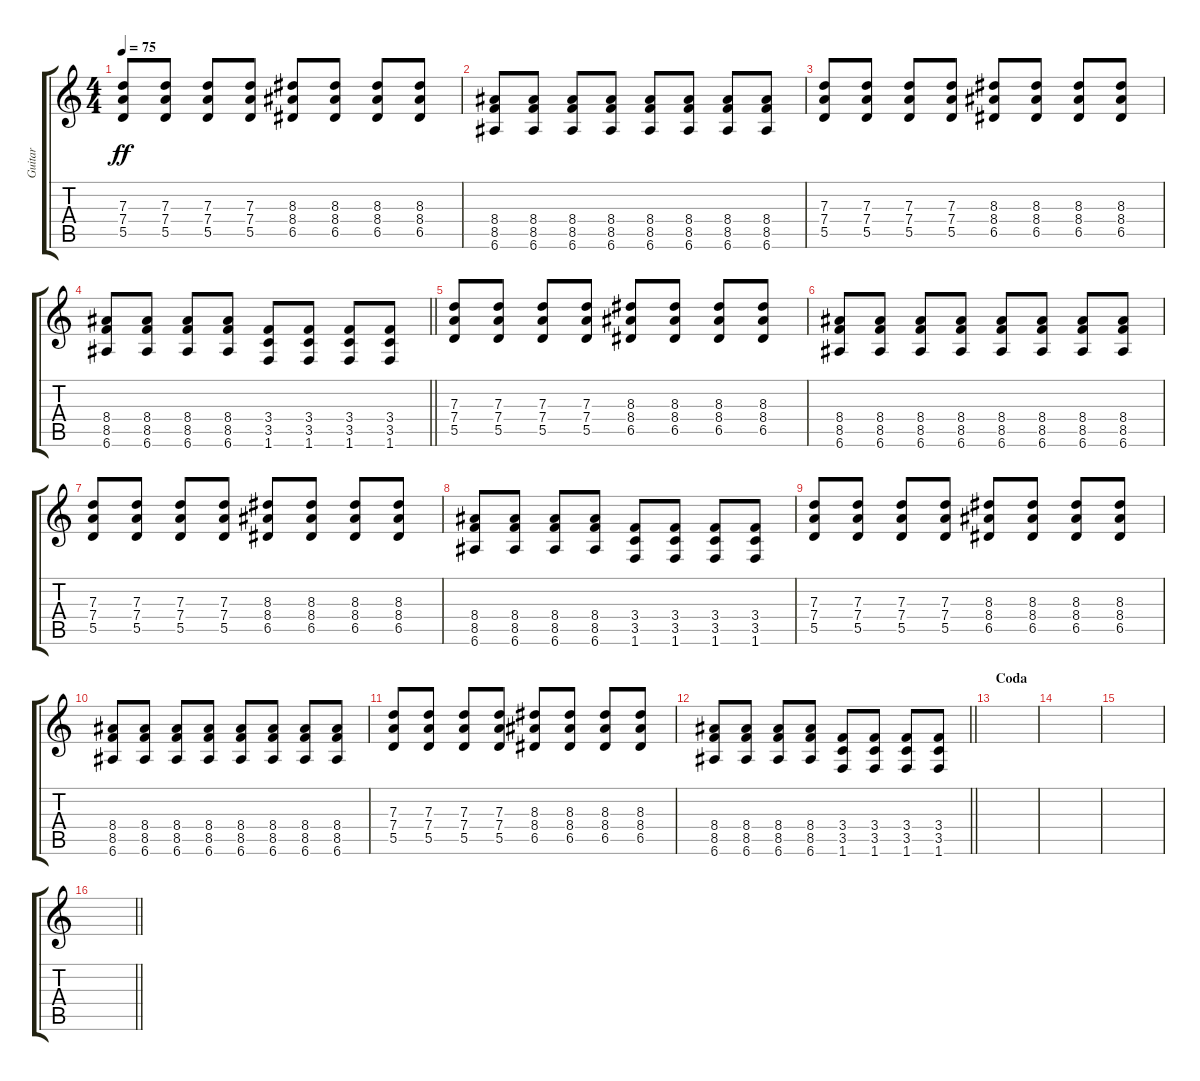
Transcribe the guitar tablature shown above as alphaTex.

\track ("Guitar" "Guitar") {instrument overdrivenguitar}
\staff {score tabs}
\tuning (E4 B3 G3 D3 A2 E2) {hide}
\ts (4 4)
\tempo 75
\clef g2
\ks c
(7.3 7.4 5.5).8{dy ff} (7.3 7.4 5.5).8 (7.3 7.4 5.5).8 (7.3 7.4 5.5).8 (8.3 8.4 6.5).8 (8.3 8.4 6.5).8 (8.3 8.4 6.5).8 (8.3 8.4 6.5).8 |
(8.4 8.5 6.6).8 (8.4 8.5 6.6).8 (8.4 8.5 6.6).8 (8.4 8.5 6.6).8 (8.4 8.5 6.6).8 (8.4 8.5 6.6).8 (8.4 8.5 6.6).8 (8.4 8.5 6.6).8 |
(7.3 7.4 5.5).8 (7.3 7.4 5.5).8 (7.3 7.4 5.5).8 (7.3 7.4 5.5).8 (8.3 8.4 6.5).8 (8.3 8.4 6.5).8 (8.3 8.4 6.5).8 (8.3 8.4 6.5).8 |
\barLineRight lightlight
(8.4 8.5 6.6).8 (8.4 8.5 6.6).8 (8.4 8.5 6.6).8 (8.4 8.5 6.6).8 (3.4 3.5 1.6).8 (3.4 3.5 1.6).8 (3.4 3.5 1.6).8 (3.4 3.5 1.6).8 |
(7.3 7.4 5.5).8 (7.3 7.4 5.5).8 (7.3 7.4 5.5).8 (7.3 7.4 5.5).8 (8.3 8.4 6.5).8 (8.3 8.4 6.5).8 (8.3 8.4 6.5).8 (8.3 8.4 6.5).8 |
(8.4 8.5 6.6).8 (8.4 8.5 6.6).8 (8.4 8.5 6.6).8 (8.4 8.5 6.6).8 (8.4 8.5 6.6).8 (8.4 8.5 6.6).8 (8.4 8.5 6.6).8 (8.4 8.5 6.6).8 |
(7.3 7.4 5.5).8 (7.3 7.4 5.5).8 (7.3 7.4 5.5).8 (7.3 7.4 5.5).8 (8.3 8.4 6.5).8 (8.3 8.4 6.5).8 (8.3 8.4 6.5).8 (8.3 8.4 6.5).8 |
(8.4 8.5 6.6).8 (8.4 8.5 6.6).8 (8.4 8.5 6.6).8 (8.4 8.5 6.6).8 (3.4 3.5 1.6).8 (3.4 3.5 1.6).8 (3.4 3.5 1.6).8 (3.4 3.5 1.6).8 |
(7.3 7.4 5.5).8 (7.3 7.4 5.5).8 (7.3 7.4 5.5).8 (7.3 7.4 5.5).8 (8.3 8.4 6.5).8 (8.3 8.4 6.5).8 (8.3 8.4 6.5).8 (8.3 8.4 6.5).8 |
(8.4 8.5 6.6).8 (8.4 8.5 6.6).8 (8.4 8.5 6.6).8 (8.4 8.5 6.6).8 (8.4 8.5 6.6).8 (8.4 8.5 6.6).8 (8.4 8.5 6.6).8 (8.4 8.5 6.6).8 |
(7.3 7.4 5.5).8 (7.3 7.4 5.5).8 (7.3 7.4 5.5).8 (7.3 7.4 5.5).8 (8.3 8.4 6.5).8 (8.3 8.4 6.5).8 (8.3 8.4 6.5).8 (8.3 8.4 6.5).8 |
\barLineRight lightlight
(8.4 8.5 6.6).8 (8.4 8.5 6.6).8 (8.4 8.5 6.6).8 (8.4 8.5 6.6).8 (3.4 3.5 1.6).8 (3.4 3.5 1.6).8 (3.4 3.5 1.6).8 (3.4 3.5 1.6).8 |
\section ("" "Coda")
|
|
|
\barLineRight lightlight
